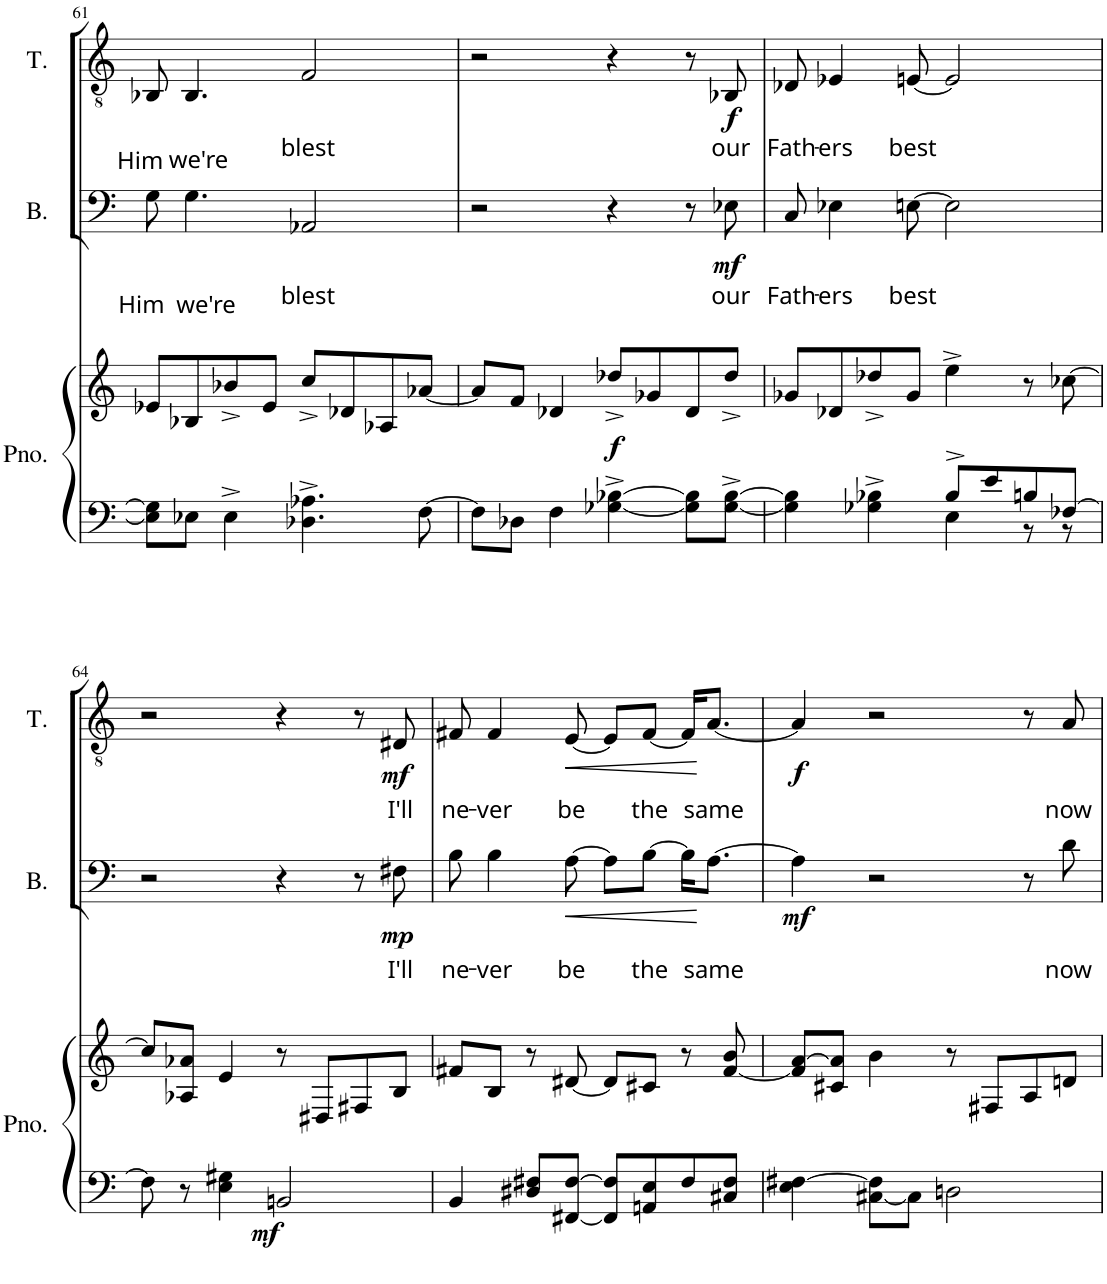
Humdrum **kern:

**kern	**kern	**dynam	**kern	**text	**dynam	**kern	**text	**dynam
*part3	*part3	*part3	*part2	*part2	*part2	*part1	*part1	*part1
*staff4	*staff3	*staff3/4	*staff2	*staff2	*staff2	*staff1	*staff1	*staff1
*I"Piano	*	*	*I"Bass	*	*	*I"Tenor	*	*
*I'Pno.	*	*	*I'B.	*	*	*I'T.	*	*
!!LO:PB:g=z
*clefF4	*clefG2	*	*clefF4	*	*	*clefGv2	*	*
*	*	*	*	*	*	*Trd-7c-12	*	*
*k[]	*k[]	*	*k[]	*	*	*k[]	*	*
*M4/4	*M4/4	*	*M4/4	*	*	*M4/4	*	*
=61	=61	=61	=61	=61	=61	=61	=61	=61
!	!	!	!	!LO:LY:b	!	!	!LO:LY:b	!
8E-\] 8G\]L	8e-X/L	.	8G\	Him	.	8BB-X/	Him	.
!	!	!	!	!LO:LY:b	!	!	!LO:LY:b	!
8E-X\J	8B-X/	.	4.G\	we're	.	4.BB-/	we're	.
4E-^\	8b-X^/	.	.	.	.	.	.	.
.	8e-/J	.	.	.	.	.	.	.
!	!	!	!	!LO:LY:b	!	!	!LO:LY:b	!
4.D-X\^ 4.A-X\^	8cc^/L	.	2AA-X/	blest	.	2F/	blest	.
.	8d-X/	.	.	.	.	.	.	.
.	8A-X/	.	.	.	.	.	.	.
[8F\	[8a-X/J	.	.	.	.	.	.	.
=62	=62	=62	=62	=62	=62	=62	=62	=62
8F\L]	8a-/L]	.	2r	.	.	2r	.	.
8D-X\J	8f/J	.	.	.	.	.	.	.
4F\	4d-X/	.	.	.	.	.	.	.
!	!	!LO:DY:b	!	!	!	!	!	!
[4G-X\^ [4B-X\^	8dd-X^/L	f	4r	.	.	4r	.	.
.	8g-X/	.	.	.	.	.	.	.
8G-\] 8B-\]L	8d-/	.	8r	.	.	8r	.	.
!	!	!	!	!LO:LY:b	!LO:DY:b	!	!LO:LY:b	!LO:DY:b
[8G-\^> [8B-\^>J	8dd-^/J	.	8E-X\	our	mf	8BB-X/	our	f
=63	=63	=63	=63	=63	=63	=63	=63	=63
*^	*	*	*	*	*	*	*	*
!	!	!	!	!	!LO:LY:b	!	!	!LO:LY:b	!
4G-\] 4B-\]	2ryy	8g-X/L	.	8C/	Fath-	.	8D-X/	Fath-	.
!	!	!	!	!	!LO:LY:b	!	!	!LO:LY:b	!
.	.	8d-X/	.	4E-X\	-ers	.	4E-X/	-ers	.
4G-X\^ 4B-X\^	.	8dd-X^/	.	.	.	.	.	.	.
!	!	!	!	!	!LO:LY:b	!	!	!LO:LY:b	!
.	.	8g-/J	.	[8En\	best	.	[8En/	best	.
8B-^/L	4E\	4ee^\	.	2E\]	.	.	2E/]	.	.
8e/	.	.	.	.	.	.	.	.	.
8Bn/	8r	8r	.	.	.	.	.	.	.
[8F-X/J	8r	[8cc-X\	.	.	.	.	.	.	.
*v	*v	*	*	*	*	*	*	*	*
!!LO:LB:g=z
=64	=64	=64	=64	=64	=64	=64	=64	=64
8F-\]	8cc-/L]	.	2r	.	.	2r	.	.
8r	8A-X/ 8a-X/J	.	.	.	.	.	.	.
4E\ 4G#X\	4e/	.	.	.	.	.	.	.
!	!	!LO:DY:b=2	!	!	!	!	!	!
2BBn/	8r	mf	4r	.	.	4r	.	.
.	8D#X/L	.	.	.	.	.	.	.
.	8F#X/	.	8r	.	.	8r	.	.
!	!	!	!	!LO:LY:b	!LO:DY:b	!	!LO:LY:b	!LO:DY:b
.	8B/J	.	8F#X\	I'll	mp	8D#X/	I'll	mf
=65	=65	=65	=65	=65	=65	=65	=65	=65
!	!	!	!	!LO:LY:b	!	!	!LO:LY:b	!
4BB/	8f#X/L	.	8B\	ne-	.	8F#X/	ne-	.
!	!	!	!	!LO:LY:b	!	!	!LO:LY:b	!
.	8B/J	.	4B\	-ver	.	4F#/	-ver	.
8D#X/ 8F#X/L	8r	.	.	.	.	.	.	.
!	!	!	!	!LO:LY:b	!LO:HP:b	!	!LO:LY:b	!LO:HP:b
[8FF#X/ [8F#/J	[8d#X/	.	[8A\	be	<	[8E/	be	<
8FF#/] 8F#/]L	8d#/L]	.	8A\L]	.	.	8E/L]	.	.
!	!	!	!	!LO:LY:b	!	!	!LO:LY:b	!
8AAn/ 8E/	8c#X/J	.	[8B\J	the	.	[8F#/J	the	.
8F#/	8r	.	16B\KL]	.	.	16F#/KL]	.	.
!	!	!	!	!LO:LY:b	!	!	!LO:LY:b	!
.	.	.	[8.A\J	same	[	[8.A/J	same	[
8C#X/ 8F#/J	[8f#/ 8b/	.	.	.	.	.	.	.
=66	=66	=66	=66	=66	=66	=66	=66	=66
!	!	!	!	!	!LO:DY:b	!	!	!LO:DY:b
4E\ [4F#X\	8f#/] [8a/L	.	4A\]	.	mf	4A/]	.	f
.	8c#X/ 8a/]J	.	.	.	.	.	.	.
[8C#X\ 8F#\]L	4b\	.	2r	.	.	2r	.	.
8C#\J]	.	.	.	.	.	.	.	.
2Dn\	8r	.	.	.	.	.	.	.
.	8F#X/L	.	.	.	.	.	.	.
.	8A/	.	8r	.	.	8r	.	.
!	!	!	!	!LO:LY:b	!	!	!LO:LY:b	!
.	8dn/J	.	8d\	now	.	8A/	now	.
=	=	=	=	=	=	=	=	=
*-	*-	*-	*-	*-	*-	*-	*-	*-
